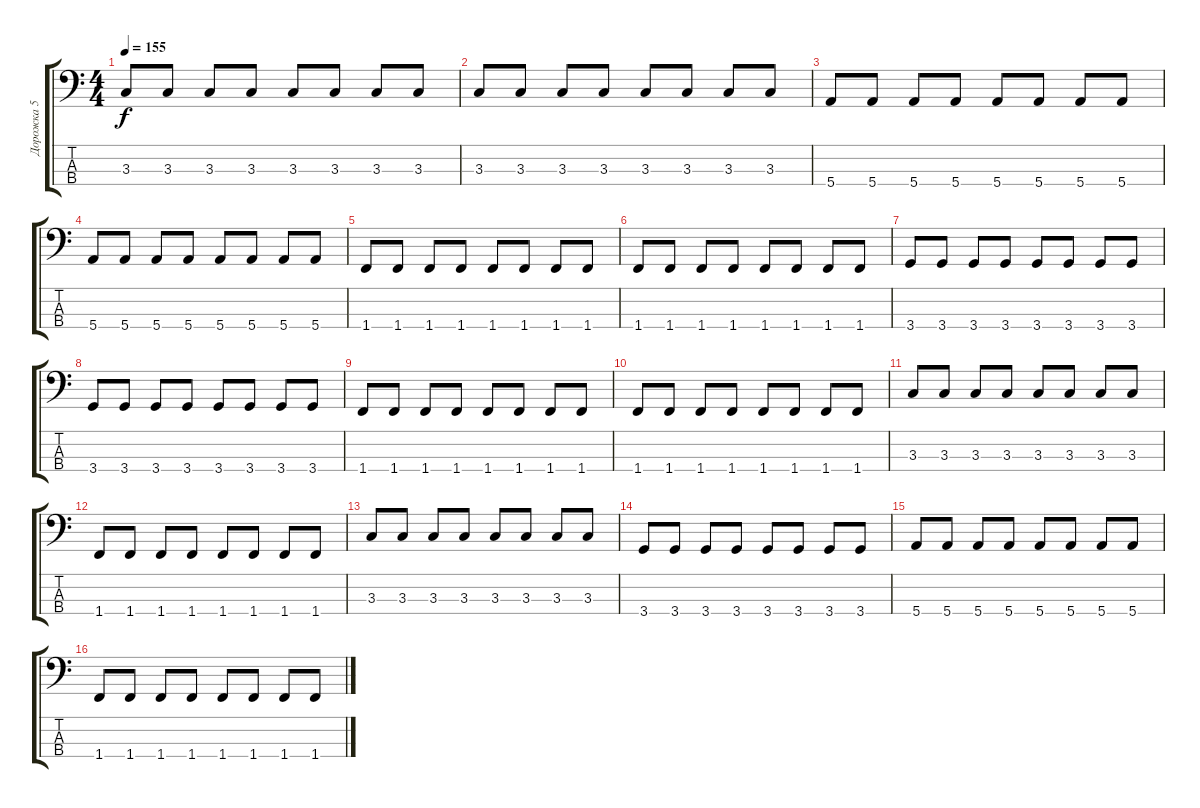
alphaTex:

\track ("Дорожка 5" "Дорожка 5") {solo instrument electricbassfinger}
\staff {score tabs}
\tuning (G2 D2 A1 E1) {hide}
\ts (4 4)
\tempo 155
\clef f4
\ks c
3.3.8{dy f} 3.3.8 3.3.8 3.3.8 3.3.8 3.3.8 3.3.8 3.3.8 |
3.3.8 3.3.8 3.3.8 3.3.8 3.3.8 3.3.8 3.3.8 3.3.8 |
5.4.8 5.4.8 5.4.8 5.4.8 5.4.8 5.4.8 5.4.8 5.4.8 |
5.4.8 5.4.8 5.4.8 5.4.8 5.4.8 5.4.8 5.4.8 5.4.8 |
1.4.8 1.4.8 1.4.8 1.4.8 1.4.8 1.4.8 1.4.8 1.4.8 |
1.4.8 1.4.8 1.4.8 1.4.8 1.4.8 1.4.8 1.4.8 1.4.8 |
3.4.8 3.4.8 3.4.8 3.4.8 3.4.8 3.4.8 3.4.8 3.4.8 |
3.4.8 3.4.8 3.4.8 3.4.8 3.4.8 3.4.8 3.4.8 3.4.8 |
1.4.8 1.4.8 1.4.8 1.4.8 1.4.8 1.4.8 1.4.8 1.4.8 |
1.4.8 1.4.8 1.4.8 1.4.8 1.4.8 1.4.8 1.4.8 1.4.8 |
3.3.8 3.3.8 3.3.8 3.3.8 3.3.8 3.3.8 3.3.8 3.3.8 |
1.4.8 1.4.8 1.4.8 1.4.8 1.4.8 1.4.8 1.4.8 1.4.8 |
3.3.8 3.3.8 3.3.8 3.3.8 3.3.8 3.3.8 3.3.8 3.3.8 |
3.4.8 3.4.8 3.4.8 3.4.8 3.4.8 3.4.8 3.4.8 3.4.8 |
5.4.8 5.4.8 5.4.8 5.4.8 5.4.8 5.4.8 5.4.8 5.4.8 |
1.4.8 1.4.8 1.4.8 1.4.8 1.4.8 1.4.8 1.4.8 1.4.8
